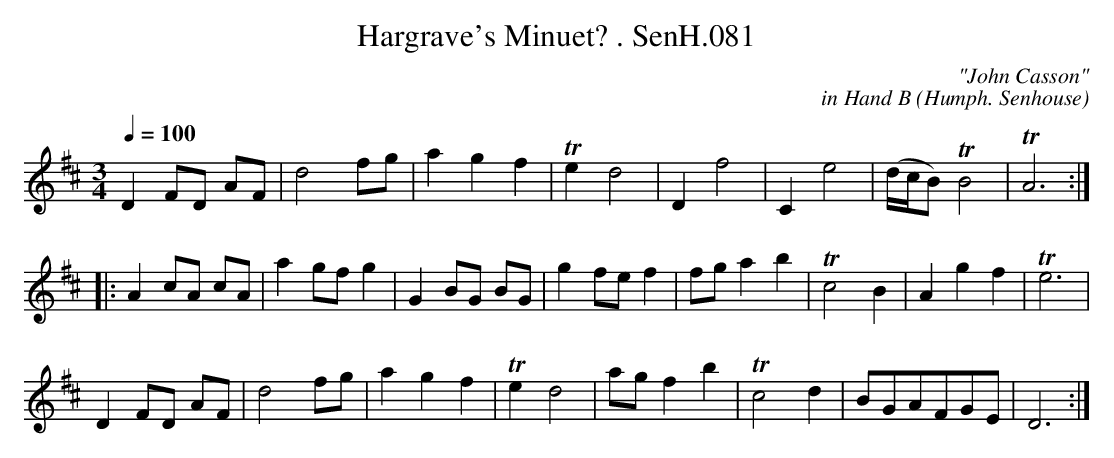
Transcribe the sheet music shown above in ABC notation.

X:1
T:Hargrave's Minuet? . SenH.081
C:"John Casson"
C:in Hand B (Humph. Senhouse)
Q:1/4=100
M:3/4
L:1/8
K:D
D2FD AF | d4 fg | a2g2f2 | Te2d4 | D2f4 | C2e4 | (d/c/B) TB4 | TA6 :|
|: A2cA cA | a2gfg2 | G2BG BG | g2 fe f2 | fg a2b2 | Tc4B2 | A2g2f2 | Te6 |
D2FD AF | d4 fg | a2g2f2 | Te2d4 | agf2b2 | Tc4d2 | BGAFGE | D6 :|
